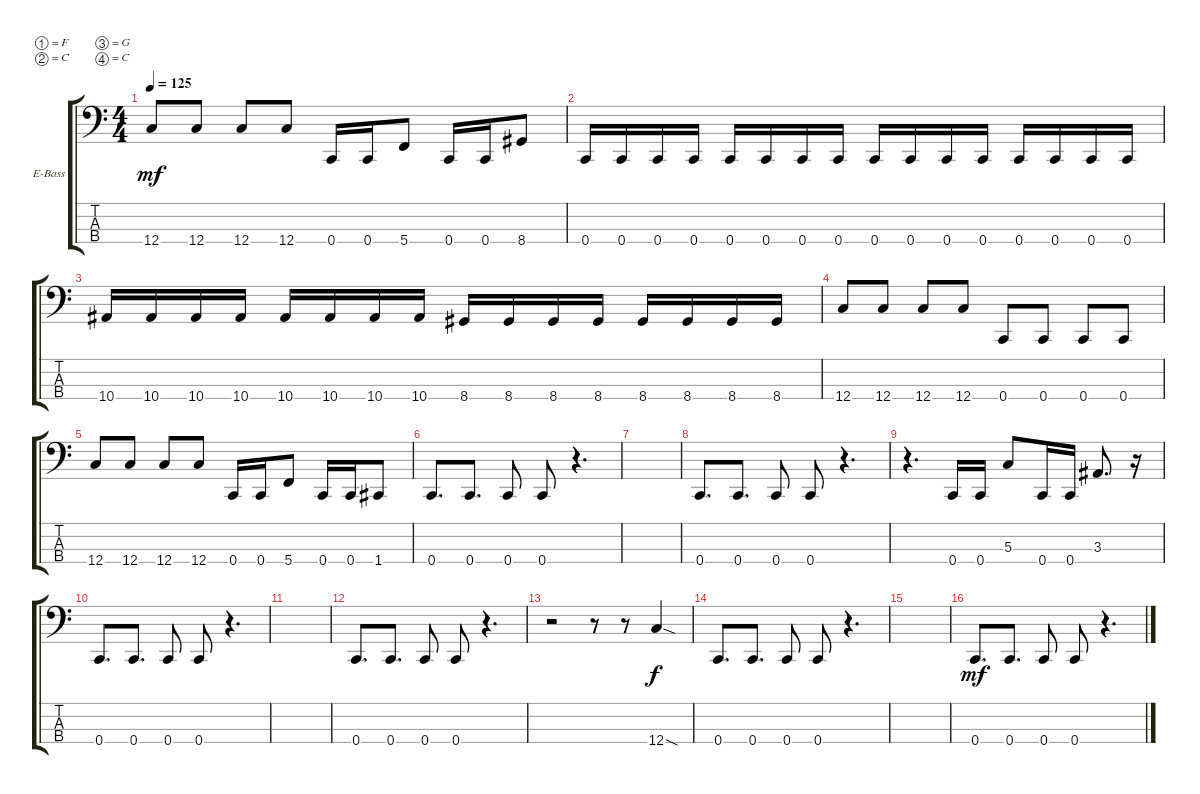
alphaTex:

\defaultSystemsLayout 4
\bracketExtendMode groupsimilarinstruments
\firstSystemTrackNameOrientation horizontal
\otherSystemsTrackNameOrientation horizontal
\track ("Electric Bass" "E-Bass") {instrument electricbassfinger}
\staff {score tabs}
\tuning (F2 C2 G1 C1)
\ts (4 4)
\tempo 125
\clef f4
\ks c
12.4.8{dy mf} 12.4.8 12.4.8 12.4.8 0.4.16 0.4.16 5.4.8 0.4.16 0.4.16 8.4.8 |
0.4.16 0.4.16 0.4.16 0.4.16 0.4.16 0.4.16 0.4.16 0.4.16 0.4.16 0.4.16 0.4.16 0.4.16 0.4.16 0.4.16 0.4.16 0.4.16 |
10.4.16 10.4.16 10.4.16 10.4.16 10.4.16 10.4.16 10.4.16 10.4.16 8.4.16 8.4.16 8.4.16 8.4.16 8.4.16 8.4.16 8.4.16 8.4.16 |
12.4.8 12.4.8 12.4.8 12.4.8 0.4.8 0.4.8 0.4.8 0.4.8 |
12.4.8 12.4.8 12.4.8 12.4.8 0.4.16 0.4.16 5.4.8 0.4.16 0.4.16 1.4.8 |
0.4.8{d} 0.4.8{d} 0.4.8 0.4.8 r.4{d} |
|
0.4.8{d} 0.4.8{d} 0.4.8 0.4.8 r.4{d} |
r.4{d} 0.4.16 0.4.16 5.3.8 0.4.16 0.4.16 3.3.8{d} r.16 |
0.4.8{d} 0.4.8{d} 0.4.8 0.4.8 r.4{d} |
|
0.4.8{d} 0.4.8{d} 0.4.8 0.4.8 r.4{d} |
r.2 r.8 r.8 12.4{sod}.4{dy f} |
0.4.8{d} 0.4.8{d} 0.4.8 0.4.8 r.4{d} |
|
0.4.8{d dy mf} 0.4.8{d} 0.4.8 0.4.8 r.4{d}
